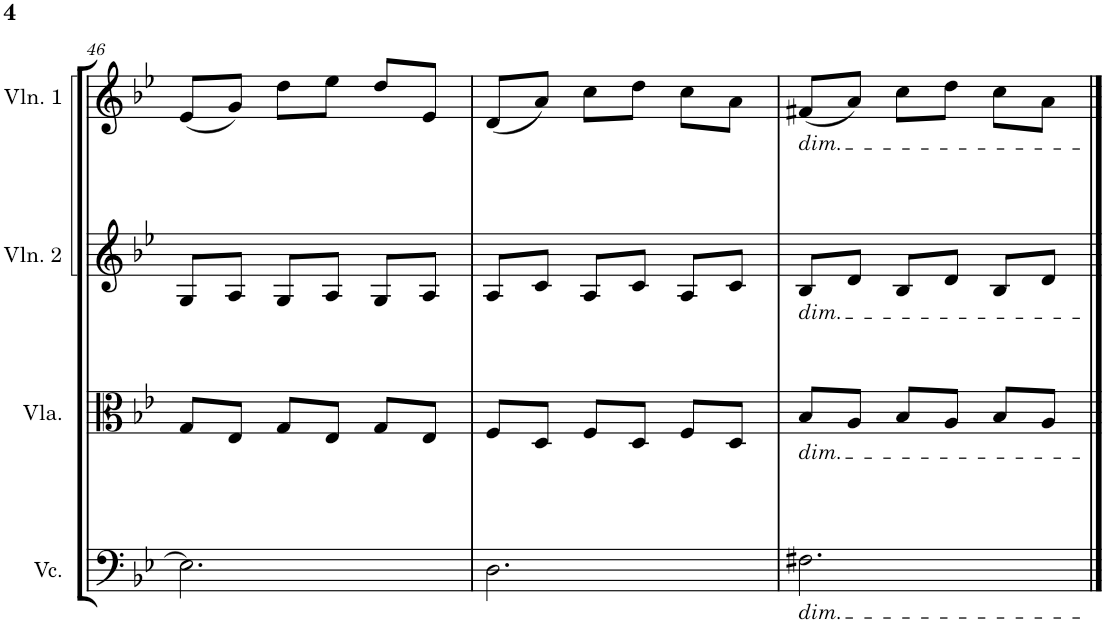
**kern	**kern	**kern	**kern
*part4	*part3	*part2	*part1
*staff4	*staff3	*staff2	*staff1
*I"Violoncello	*I"Viola	*I"Violin 2	*I"Violin 1
*I'Vc.	*I'Vla.	*I'Vln. 2	*I'Vln. 1
!!LO:PB:g=z
*clefF4	*clefC3	*clefG2	*clefG2
*k[b-e-]	*k[b-e-]	*k[b-e-]	*k[b-e-]
*M3/4	*M3/4	*M3/4	*M3/4
=46	=46	=46	=46
2.E-\]	8G/L	8G/L	(8e-/L
.	8E-/J	8A/J	8g/J)
.	8G/L	8G/L	8dd\L
.	8E-/J	8A/J	8ee-\J
.	8G/L	8G/L	8dd/L
.	8E-/J	8A/J	8e-/J
=47	=47	=47	=47
2.D\	8F/L	8A/L	(8d/L
.	8D/J	8c/J	8a/J)
.	8F/L	8A/L	8cc\L
.	8D/J	8c/J	8dd\J
.	8F/L	8A/L	8cc\L
.	8D/J	8c/J	8a\J
=48	=48	=48	=48
!	!	!	!LO:TX:b:i:t=dim.
!	!	!LO:TX:b:i:t=dim.	!
!	!LO:TX:b:i:t=dim.	!	!
!LO:TX:b:i:t=dim.	!	!	!
2.F#X\	8B-/L	8B-/L	(8f#X/L
.	8A/J	8d/J	8a/J)
.	8B-/L	8B-/L	8cc\L
.	8A/J	8d/J	8dd\J
.	8B-/L	8B-/L	8cc\L
.	8A/J	8d/J	8a\J
==	==	==	==
*-	*-	*-	*-
